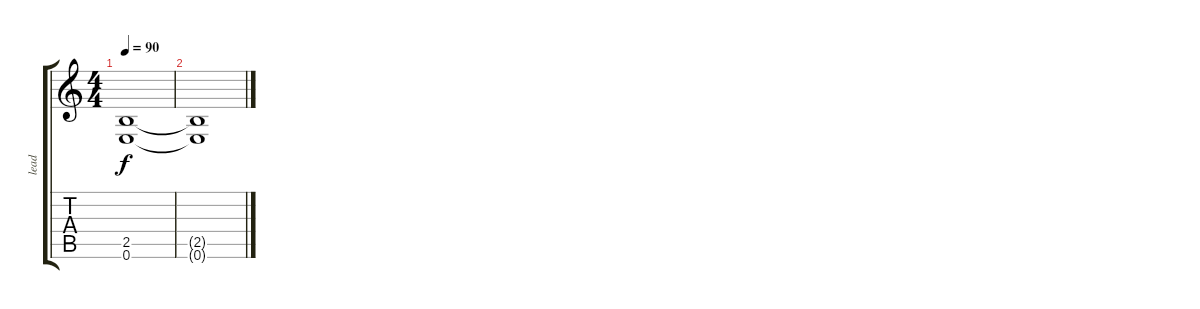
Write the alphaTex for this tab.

\track ("lead" "lead") {instrument distortionguitar}
\staff {score tabs}
\tuning (E4 B3 G3 D3 A2 E2) {hide}
\ts (4 4)
\tempo 90
\clef g2
\ks c
(2.5{t} 0.6{t}).1{dy f volume 0 instrument distortionguitar} |
(2.5{t} 0.6{t}).1
